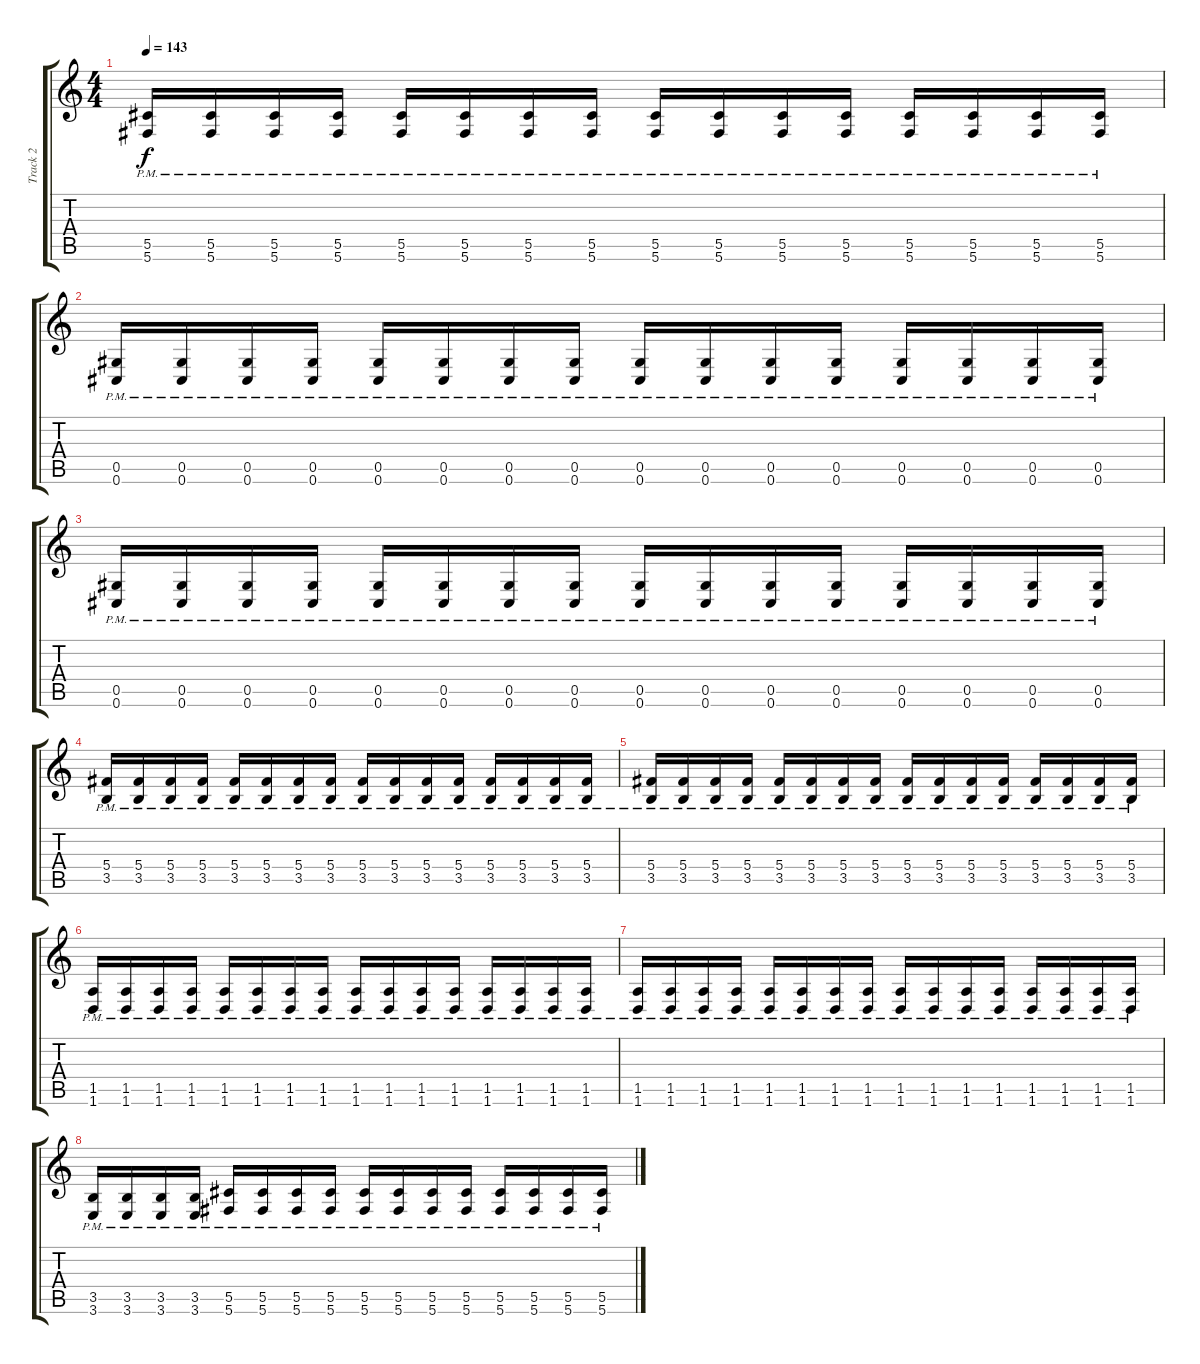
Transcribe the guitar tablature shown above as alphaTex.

\track ("Track 2" "Track 2") {instrument distortionguitar}
\staff {score tabs}
\tuning (Eb4 Bb3 Gb3 Db3 Ab2 Db2) {hide}
\ts (4 4)
\tempo 143
\clef g2
\ks c
(5.5{pm} 5.6{pm}).16{dy f} (5.5{pm} 5.6{pm}).16 (5.5{pm} 5.6{pm}).16 (5.5{pm} 5.6{pm}).16 (5.5{pm} 5.6{pm}).16 (5.5{pm} 5.6{pm}).16 (5.5{pm} 5.6{pm}).16 (5.5{pm} 5.6{pm}).16 (5.5{pm} 5.6{pm}).16 (5.5{pm} 5.6{pm}).16 (5.5{pm} 5.6{pm}).16 (5.5{pm} 5.6{pm}).16 (5.5{pm} 5.6{pm}).16 (5.5{pm} 5.6{pm}).16 (5.5{pm} 5.6{pm}).16 (5.5{pm} 5.6{pm}).16 |
(0.5{pm} 0.6{pm}).16 (0.5{pm} 0.6{pm}).16 (0.5{pm} 0.6{pm}).16 (0.5{pm} 0.6{pm}).16 (0.5{pm} 0.6{pm}).16 (0.5{pm} 0.6{pm}).16 (0.5{pm} 0.6{pm}).16 (0.5{pm} 0.6{pm}).16 (0.5{pm} 0.6{pm}).16 (0.5{pm} 0.6{pm}).16 (0.5{pm} 0.6{pm}).16 (0.5{pm} 0.6{pm}).16 (0.5{pm} 0.6{pm}).16 (0.5{pm} 0.6{pm}).16 (0.5{pm} 0.6{pm}).16 (0.5{pm} 0.6{pm}).16 |
(0.5{pm} 0.6{pm}).16 (0.5{pm} 0.6{pm}).16 (0.5{pm} 0.6{pm}).16 (0.5{pm} 0.6{pm}).16 (0.5{pm} 0.6{pm}).16 (0.5{pm} 0.6{pm}).16 (0.5{pm} 0.6{pm}).16 (0.5{pm} 0.6{pm}).16 (0.5{pm} 0.6{pm}).16 (0.5{pm} 0.6{pm}).16 (0.5{pm} 0.6{pm}).16 (0.5{pm} 0.6{pm}).16 (0.5{pm} 0.6{pm}).16 (0.5{pm} 0.6{pm}).16 (0.5{pm} 0.6{pm}).16 (0.5{pm} 0.6{pm}).16 |
(5.4{pm} 3.5{pm}).16 (5.4{pm} 3.5{pm}).16 (5.4{pm} 3.5{pm}).16 (5.4{pm} 3.5{pm}).16 (5.4{pm} 3.5{pm}).16 (5.4{pm} 3.5{pm}).16 (5.4{pm} 3.5{pm}).16 (5.4{pm} 3.5{pm}).16 (5.4{pm} 3.5{pm}).16 (5.4{pm} 3.5{pm}).16 (5.4{pm} 3.5{pm}).16 (5.4{pm} 3.5{pm}).16 (5.4{pm} 3.5{pm}).16 (5.4{pm} 3.5{pm}).16 (5.4{pm} 3.5{pm}).16 (5.4{pm} 3.5{pm}).16 |
(5.4{pm} 3.5{pm}).16 (5.4{pm} 3.5{pm}).16 (5.4{pm} 3.5{pm}).16 (5.4{pm} 3.5{pm}).16 (5.4{pm} 3.5{pm}).16 (5.4{pm} 3.5{pm}).16 (5.4{pm} 3.5{pm}).16 (5.4{pm} 3.5{pm}).16 (5.4{pm} 3.5{pm}).16 (5.4{pm} 3.5{pm}).16 (5.4{pm} 3.5{pm}).16 (5.4{pm} 3.5{pm}).16 (5.4{pm} 3.5{pm}).16 (5.4{pm} 3.5{pm}).16 (5.4{pm} 3.5{pm}).16 (5.4{pm} 3.5{pm}).16 |
(1.5{pm} 1.6{pm}).16 (1.5{pm} 1.6{pm}).16 (1.5{pm} 1.6{pm}).16 (1.5{pm} 1.6{pm}).16 (1.5{pm} 1.6{pm}).16 (1.5{pm} 1.6{pm}).16 (1.5{pm} 1.6{pm}).16 (1.5{pm} 1.6{pm}).16 (1.5{pm} 1.6{pm}).16 (1.5{pm} 1.6{pm}).16 (1.5{pm} 1.6{pm}).16 (1.5{pm} 1.6{pm}).16 (1.5{pm} 1.6{pm}).16 (1.5{pm} 1.6{pm}).16 (1.5{pm} 1.6{pm}).16 (1.5{pm} 1.6{pm}).16 |
(1.5{pm} 1.6{pm}).16 (1.5{pm} 1.6{pm}).16 (1.5{pm} 1.6{pm}).16 (1.5{pm} 1.6{pm}).16 (1.5{pm} 1.6{pm}).16 (1.5{pm} 1.6{pm}).16 (1.5{pm} 1.6{pm}).16 (1.5{pm} 1.6{pm}).16 (1.5{pm} 1.6{pm}).16 (1.5{pm} 1.6{pm}).16 (1.5{pm} 1.6{pm}).16 (1.5{pm} 1.6{pm}).16 (1.5{pm} 1.6{pm}).16 (1.5{pm} 1.6{pm}).16 (1.5{pm} 1.6{pm}).16 (1.5{pm} 1.6{pm}).16 |
(3.5{pm} 3.6{pm}).16 (3.5{pm} 3.6{pm}).16 (3.5{pm} 3.6{pm}).16 (3.5{pm} 3.6{pm}).16 (5.5{pm} 5.6{pm}).16 (5.5{pm} 5.6{pm}).16 (5.5{pm} 5.6{pm}).16 (5.5{pm} 5.6{pm}).16 (5.5{pm} 5.6{pm}).16 (5.5{pm} 5.6{pm}).16 (5.5{pm} 5.6{pm}).16 (5.5{pm} 5.6{pm}).16 (5.5{pm} 5.6{pm}).16 (5.5{pm} 5.6{pm}).16 (5.5{pm} 5.6{pm}).16 (5.5{pm} 5.6{pm}).16
